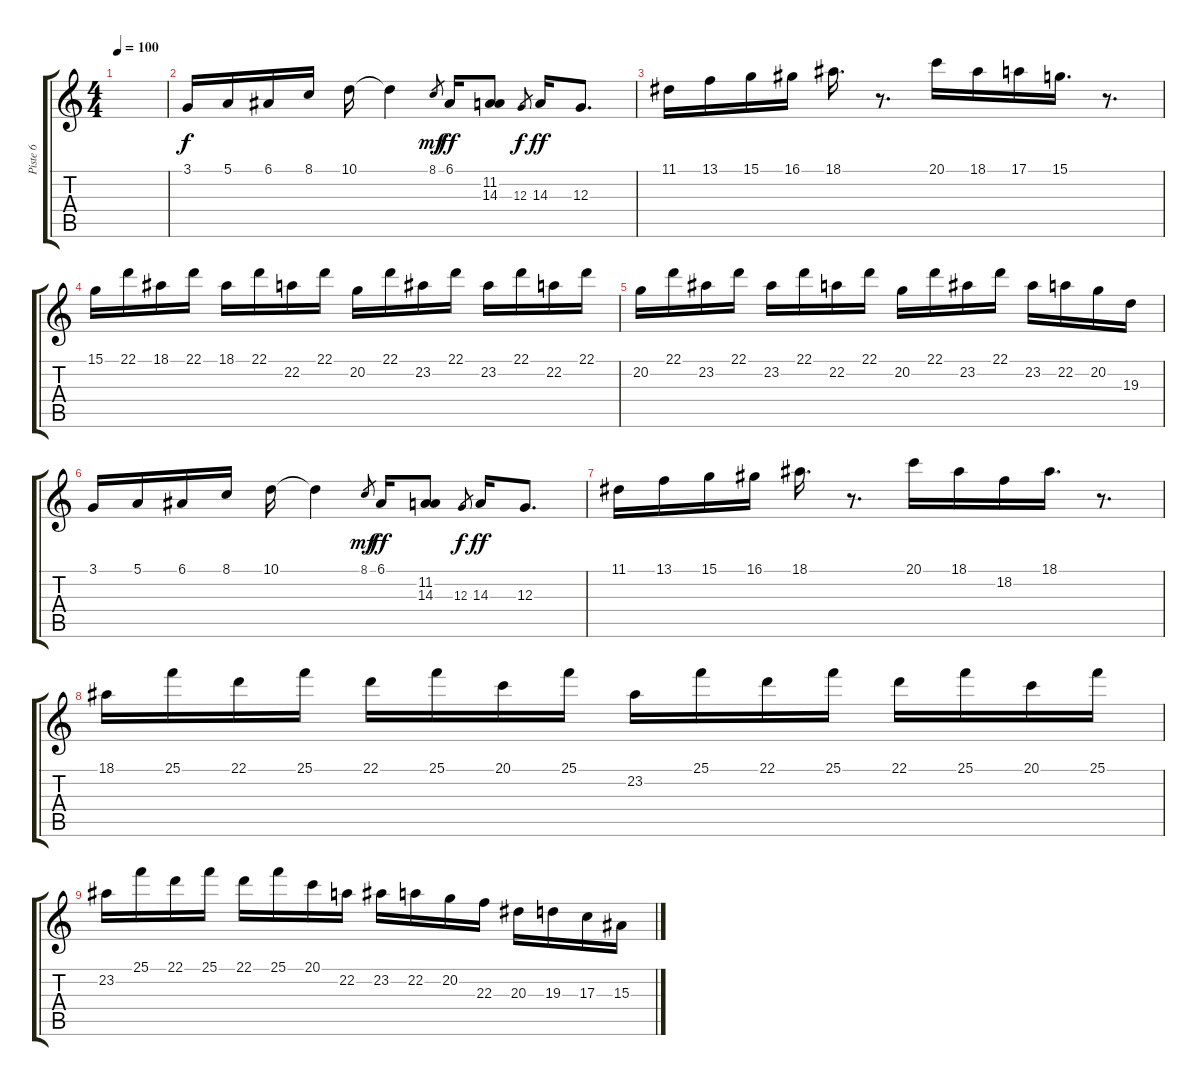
\track ("Piste 6" "Piste 6") {instrument stringensemble1}
\staff {score tabs}
\tuning (E4 B3 G3 D3 A2 E2) {hide}
\ts (4 4)
\tempo 100
\clef g2
\ks c
|
3.1.16 5.1.16 6.1.16 8.1.16 10.1.16 10.1{t}.4 8.1.8{gr dy mf} 6.1.16{dy ff} (11.2 14.3).8 12.3.8{gr dy f} 14.3.16{dy ff} 12.3.8{d} |
11.1.16 13.1.16 15.1.16 16.1.16 18.1.16{d} r.8{d} 20.1.16 18.1.16 17.1.16 15.1.16{d} r.8{d} |
15.1.16 22.1.16 18.1.16 22.1.16 18.1.16 22.1.16 22.2.16 22.1.16 20.2.16 22.1.16 23.2.16 22.1.16 23.2.16 22.1.16 22.2.16 22.1.16 |
20.2.16 22.1.16 23.2.16 22.1.16 23.2.16 22.1.16 22.2.16 22.1.16 20.2.16 22.1.16 23.2.16 22.1.16 23.2.16 22.2.16 20.2.16 19.3.16 |
3.1.16 5.1.16 6.1.16 8.1.16 10.1.16 10.1{t}.4 8.1.8{gr dy mf} 6.1.16{dy ff} (11.2 14.3).8 12.3.8{gr dy f} 14.3.16{dy ff} 12.3.8{d} |
11.1.16 13.1.16 15.1.16 16.1.16 18.1.16{d} r.8{d} 20.1.16 18.1.16 18.2.16 18.1.16{d} r.8{d} |
18.1.16 25.1.16 22.1.16 25.1.16 22.1.16 25.1.16 20.1.16 25.1.16 23.2.16 25.1.16 22.1.16 25.1.16 22.1.16 25.1.16 20.1.16 25.1.16 |
23.2.16 25.1.16 22.1.16 25.1.16 22.1.16 25.1.16 20.1.16 22.2.16 23.2.16 22.2.16 20.2.16 22.3.16 20.3.16 19.3.16 17.3.16 15.3.16
